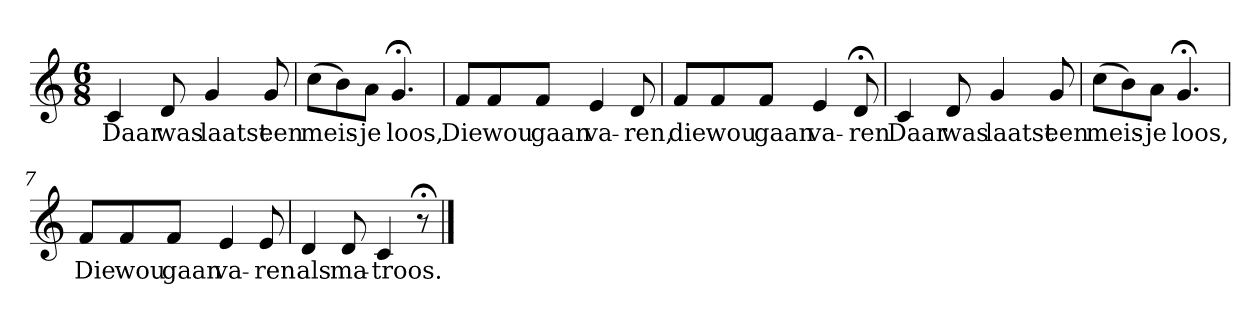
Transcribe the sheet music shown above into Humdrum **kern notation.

**kern	**text
*part1	*part1
*staff1	*staff1
*k[]	*
*C:	*
*M6/8	*
*MM120	*
=1	=1
4c	Daar
8d	was
4g	laatst
8g	een
=2	=2
(8ccL	meis-
8b)	.
8aJ	-je
4.g;<	loos,
=3	=3
8fL	Die
8f	wou
8fJ	gaan
4e	va-
8d	-ren,
=4	=4
8fL	die
8f	wou
8fJ	gaan
4e	va-
8d;<	-ren
=5	=5
4c	Daar
8d	was
4g	laatst
8g	een
=6	=6
(8ccL	meis-
8b)	.
8aJ	-je
4.g;<	loos,
=7	=7
8fL	Die
8f	wou
8fJ	gaan
4e	va-
8e	-ren
=8	=8
4d	als
8d	ma-
4c	-troos.
8r;<	.
==	==
*-	*-
